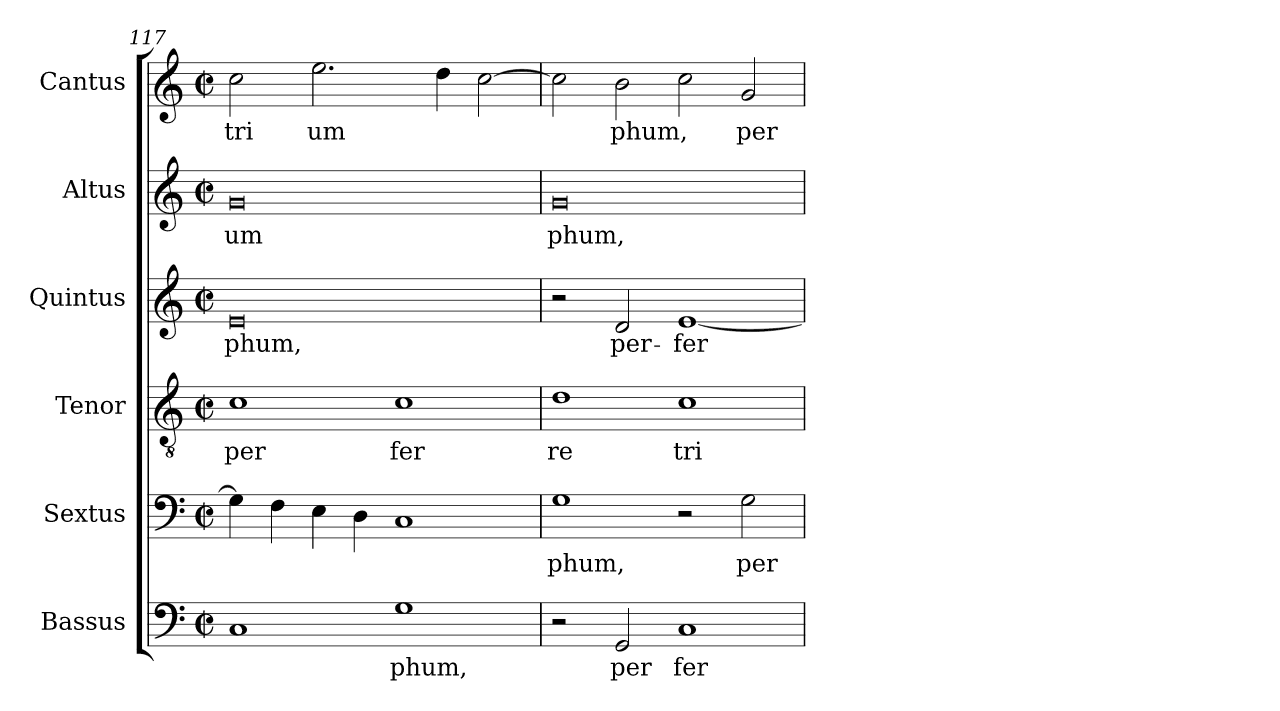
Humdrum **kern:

**kern	**text	**kern	**text	**kern	**text	**kern	**text	**kern	**text	**kern	**text
*part6	*part6	*part5	*part5	*part4	*part4	*part3	*part3	*part2	*part2	*part1	*part1
*staff6	*staff6	*staff5	*staff5	*staff4	*staff4	*staff3	*staff3	*staff2	*staff2	*staff1	*staff1
*I"Bassus	*	*I"Sextus	*	*I"Tenor	*	*I"Quintus	*	*I"Altus	*	*I"Cantus	*
*I'Bassus	*	*I'Sextus	*	*I'Tenor	*	*I'Quintus	*	*I'Altus	*	*I'Cantus	*
*clefF4	*	*clefF4	*	*clefGv2	*	*clefG2	*	*clefG2	*	*clefG2	*
*k[]	*	*k[]	*	*k[]	*	*k[]	*	*k[]	*	*k[]	*
*C:	*	*C:	*	*C:	*	*C:	*	*C:	*	*C:	*
*M2/2	*	*M2/2	*	*M2/2	*	*M2/2	*	*M2/2	*	*M2/2	*
*met(c|)	*	*met(c|)	*	*met(c|)	*	*met(c|)	*	*met(c|)	*	*met(c|)	*
=117	=117	=117	=117	=117	=117	=117	=117	=117	=117	=117	=117
!	!LO:LY:b	!	!LO:LY:b:cj	!	!LO:LY:b:cj	!	!LO:LY:b:cj	!	!LO:LY:b:cj	!	!LO:LY:b:cj
1C	.	4G\]	--	1c	per	0e	-phum,	0g	um	2cc\	tri
!	!	!	!LO:LY:b:cj	!	!	!	!	!	!	!	!
.	.	4F\	--	.	.	.	.	.	.	.	.
!	!	!	!LO:LY:b:cj	!	!	!	!	!	!	!	!LO:LY:b:cj
.	.	4E\	--	.	.	.	.	.	.	2.ee\	um
!	!	!	!LO:LY:b:cj	!	!	!	!	!	!	!	!
.	.	4D\	--	.	.	.	.	.	.	.	.
!	!LO:LY:b	!	!LO:LY:b:cj	!	!LO:LY:b:cj	!	!	!	!	!	!
1G	phum,	1C	--	1c	fer	.	.	.	.	.	.
!	!	!	!	!	!	!	!	!	!	!	!LO:LY:b:cj
.	.	.	.	.	.	.	.	.	.	4dd\	.
!	!	!	!	!	!	!	!	!	!	!	!LO:LY:b:cj
.	.	.	.	.	.	.	.	.	.	[>2cc\	.
=118	=118	=118	=118	=118	=118	=118	=118	=118	=118	=118	=118
!	!	!	!LO:LY:b:cj	!	!LO:LY:b:cj	!	!	!	!LO:LY:b:cj	!	!LO:LY:b:cj
2r	.	1G	-phum,	1d	re	2r	.	0g	phum,	2cc\]	.
!	!LO:LY:b	!	!	!	!	!	!LO:LY:b:cj	!	!	!	!LO:LY:b:cj
2GG/	per	.	.	.	.	2d/	per-	.	.	2b\	phum,
!	!LO:LY:b	!	!	!	!LO:LY:b:cj	!	!LO:LY:b:cj	!	!	!	!LO:LY:b:cj
1C	fer	2r	.	1c	tri	[<1e	-fer-	.	.	2cc\	.
!	!	!	!LO:LY:b:cj	!	!	!	!	!	!	!	!LO:LY:b:cj
.	.	2G\	per-	.	.	.	.	.	.	2g/	per
=	=	=	=	=	=	=	=	=	=	=	=
*-	*-	*-	*-	*-	*-	*-	*-	*-	*-	*-	*-
